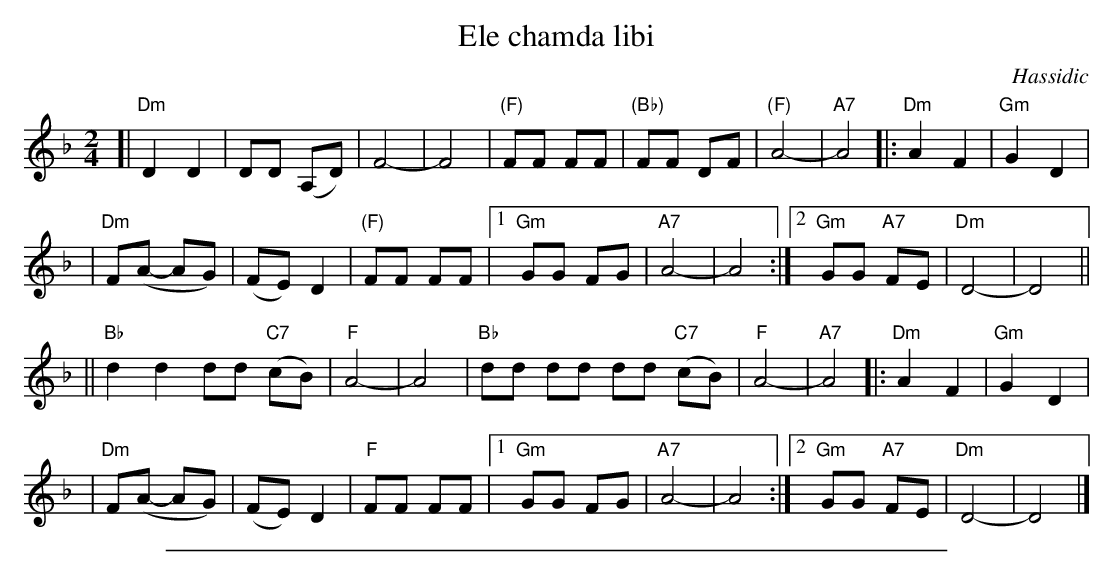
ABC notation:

X:1
T: Ele chamda libi
O: Hassidic
M: 2/4
L: 1/8
K: Dm
[| "Dm"D2 D2 | DD (A,D) | F4- | F4 \
| "(F)"FF FF | "(Bb)"FF DF | "(F)"A4- | "A7"A4 \
|: "Dm"A2 F2 | "Gm"G2 D2 |
| "Dm"F(A- AG) | (FE) D2 | "(F)"FF FF \
|1 "Gm"GG FG | "A7"A4- | A4 \
:|2 "Gm"GG "A7"FE | "Dm"D4- | D4 ||
|| "Bb"d2 d2 dd "C7"(cB) | "F"A4- | A4 \
|  "Bb"dd dd dd "C7"(cB) | "F"A4- | "A7"A4 \
|: "Dm"A2 F2 | "Gm"G2 D2 |
| "Dm"F(A- AG) | (FE) D2 \
| "F"FF FF |1 "Gm"GG FG | "A7"A4- | A4 \
:|2 "Gm"GG "A7"FE | "Dm"D4- | D4 |]
